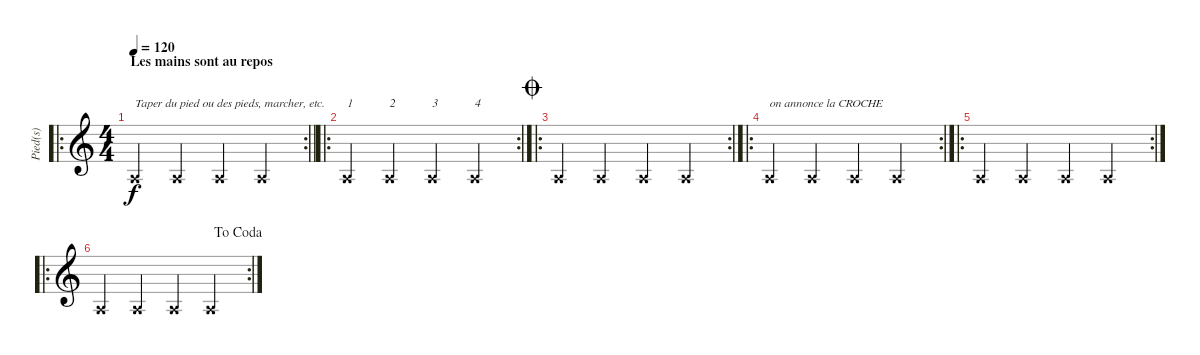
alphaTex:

\track ("Pied(s)" "Pied(s)") {instrument acousticguitarsteel}
\staff {score}
\tuning (E4 B3 G3 D3 A2 E2) {hide}
\ro
\rc 2
\ts (4 4)
\section ("" "Les mains sont au repos")
\tempo 120
\clef g2
\barLineRight lightlight
\ks c
0.5{x}.4{txt "Taper du pied ou des pieds, marcher, etc." dy f instrument acousticguitarsteel} 0.5{x}.4 0.5{x}.4 0.5{x}.4 |
\ro
\rc 2
\section ("" "")
0.5{x}.4{txt "1"} 0.5{x}.4{txt "2"} 0.5{x}.4{txt "3"} 0.5{x}.4{txt "4"} |
\ro
\rc 2
\jump coda
0.5{x}.4{txt ""} 0.5{x}.4 0.5{x}.4 0.5{x}.4 |
\ro
\rc 2
0.5{x}.4{txt "on annonce la CROCHE"} 0.5{x}.4 0.5{x}.4 0.5{x}.4 |
\ro
\rc 2
0.5{x}.4{txt ""} 0.5{x}.4 0.5{x}.4 0.5{x}.4 |
\ro
\rc 2
\jump dacoda
0.5{x}.4{txt ""} 0.5{x}.4 0.5{x}.4 0.5{x}.4
